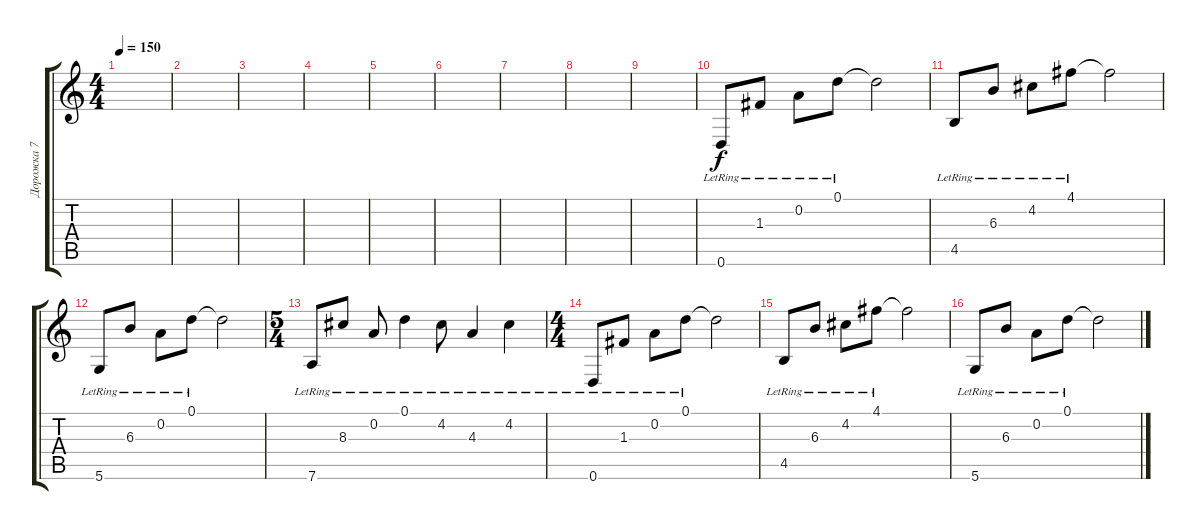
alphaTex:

\track ("Дорожка 7" "Дорожка 7") {instrument acousticguitarsteel}
\staff {score tabs}
\tuning (D4 A3 F3 C3 G2 D2) {hide}
\ts (4 4)
\tempo 150
\clef g2
\ks c
|
|
|
|
|
|
|
|
|
0.6{lr}.8 1.3{lr}.8 0.2{lr}.8 0.1{lr}.8 0.1{t}.2 |
4.5{lr}.8 6.3{lr}.8 4.2{lr}.8 4.1{lr}.8 4.1{t}.2 |
5.6{lr}.8 6.3{lr}.8 0.2{lr}.8 0.1{lr}.8 0.1{t}.2 |
\ts (5 4)
7.6{lr}.8 8.3{lr}.8 0.2{lr}.8 0.1{lr}.4 4.2{lr}.8 4.3{lr}.4 4.2{lr}.4 |
\ts (4 4)
0.6{lr}.8 1.3{lr}.8 0.2{lr}.8 0.1{lr}.8 0.1{t}.2 |
4.5{lr}.8 6.3{lr}.8 4.2{lr}.8 4.1{lr}.8 4.1{t}.2 |
5.6{lr}.8 6.3{lr}.8 0.2{lr}.8 0.1{lr}.8 0.1{t}.2
